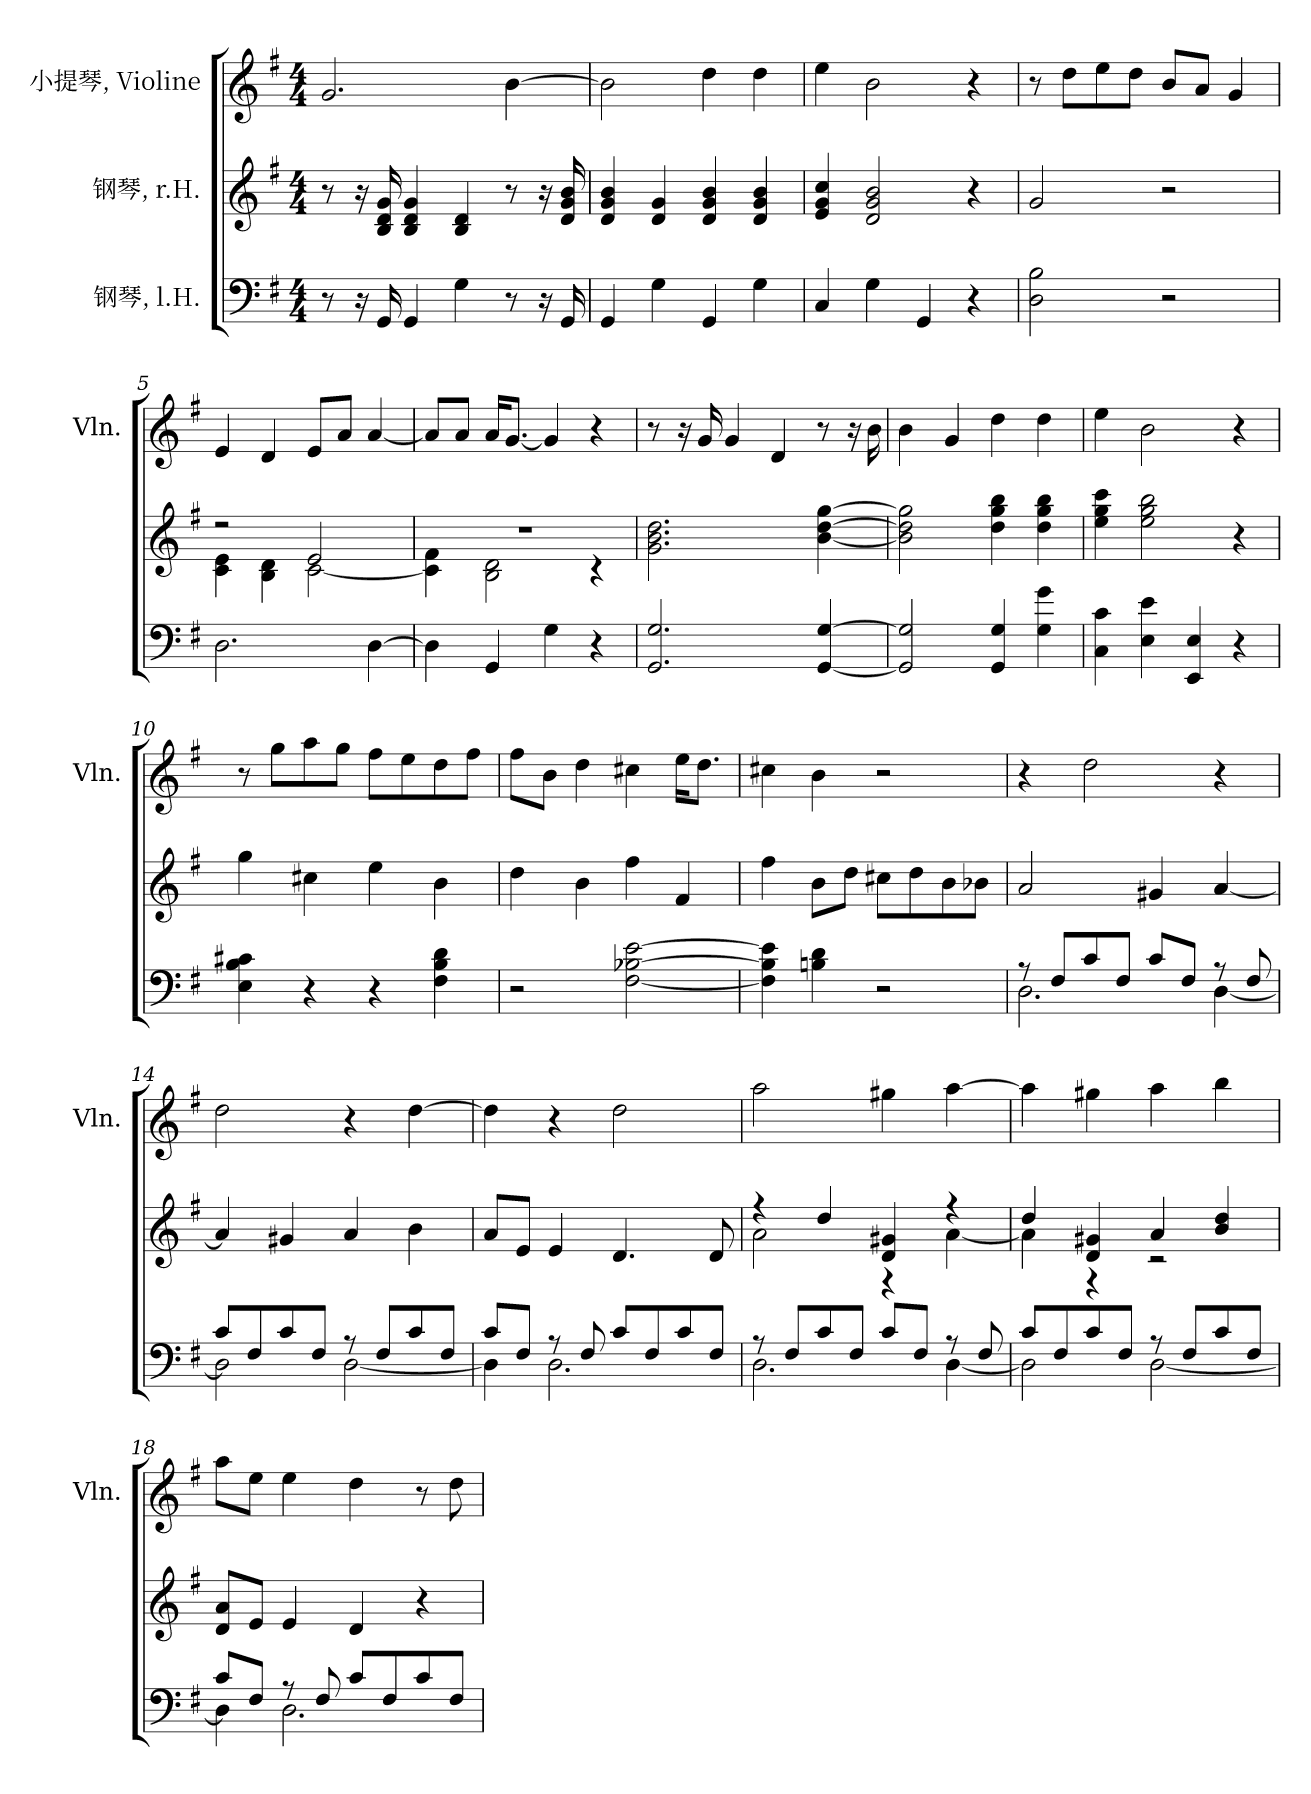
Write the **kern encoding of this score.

**kern	**kern	**kern
*part3	*part2	*part1
*staff3	*staff2	*staff1
*I"钢琴, l.H.	*I"钢琴, r.H.	*I"小提琴, Violine
*	*	*I'Vln.
*clefF4	*clefG2	*clefG2
*k[f#]	*k[f#]	*k[f#]
*M4/4	*M4/4	*M4/4
*MM130	*MM130	*MM130
=1	=1	=1
8r	8r	2.g/
16r	16r	.
16GG/	16B/ 16d/ 16g/	.
4GG/	4B/ 4d/ 4g/	.
4G\	4B/ 4d/	.
8r	8r	[4b\
16r	16r	.
16GG/	16d/ 16g/ 16b/	.
=2	=2	=2
4GG/	4d/ 4g/ 4b/	2b\]
4G\	4d/ 4g/	.
4GG/	4d/ 4g/ 4b/	4dd\
4G\	4d/ 4g/ 4b/	4dd\
=3	=3	=3
4C/	4e/ 4g/ 4cc/	4ee\
4G\	2d/ 2g/ 2b/	2b\
4GG/	.	.
4r	4r	4r
=4	=4	=4
2D\ 2B\	2g/	8r
.	.	8dd\L
.	.	8ee\
.	.	8dd\J
2r	2r	8b/L
.	.	8a/J
.	.	4g/
=5	=5	=5
*	*^	*
2.D\	2r	4c\ 4e\	4e/
.	.	4B\ 4d\	4d/
.	2e/	[2c\	8e/L
.	.	.	8a/J
[4D\	.	.	[4a/
!!LO:LB:g=z
=6	=6	=6	=6
4D\]	1r	4c\] 4f#\	8a/L]
.	.	.	8a/J
4GG/	.	2B\ 2d\	16a/KL
.	.	.	[8.g/J
4G\	.	.	4g/]
4r	.	4r	4r
*	*v	*v	*
=7	=7	=7
2.GG/ 2.G/	2.g\ 2.b\ 2.dd\	8r
.	.	16r
.	.	16g/
.	.	4g/
.	.	4d/
[4GG/ [4G/	[4b\ [4dd\ [4gg\	8r
.	.	16r
.	.	16b\
=8	=8	=8
2GG/] 2G/]	2b\] 2dd\] 2gg\]	4b\
.	.	4g/
4GG/ 4G/	4dd\ 4gg\ 4bb\	4dd\
4G\ 4g\	4dd\ 4gg\ 4bb\	4dd\
=9	=9	=9
4C\ 4c\	4ee\ 4gg\ 4ccc\	4ee\
4E\ 4e\	2ee\ 2gg\ 2bb\	2b\
4EE/ 4E/	.	.
4r	4r	4r
=10	=10	=10
4E\ 4B\ 4c#X\	4gg\	8r
.	.	8gg\L
4r	4cc#X\	8aa\
.	.	8gg\J
4r	4ee\	8ff#\L
.	.	8ee\
4F#\ 4B\ 4d\	4b\	8dd\
.	.	8ff#\J
=11	=11	=11
2r	4dd\	8ff#\L
.	.	8b\J
.	4b\	4dd\
[2F#\ [2B-X\ [2e\	4ff#\	4cc#X\
.	4f#/	16ee\KL
.	.	8.dd\J
!!LO:LB:g=z
=12	=12	=12
4F#\] 4B-\] 4e\]	4ff#\	4cc#X\
4Bn\ 4d\	8b\L	4b\
.	8dd\J	.
2r	8cc#X\L	2r
.	8dd\	.
.	8b\	.
.	8b-X\J	.
=13	=13	=13
*^	*	*
8r	2.D\	2a/	4r
8F#/L	.	.	.
8c/	.	.	2dd\
8F#/J	.	.	.
8c/L	.	4g#X/	.
8F#/J	.	.	.
8r	[4D\	[4a/	4r
8F#/	.	.	.
=14	=14	=14	=14
8c/L	2D\]	4a/]	2dd\
8F#/	.	.	.
8c/	.	4g#X/	.
8F#/J	.	.	.
8r	[2D\	4a/	4r
8F#/L	.	.	.
8c/	.	4b\	[4dd\
8F#/J	.	.	.
=15	=15	=15	=15
8c/L	4D\]	8a/L	4dd\]
8F#/J	.	8e/J	.
8r	2.D\	4e/	4r
8F#/	.	.	.
8c/L	.	4.d/	2dd\
8F#/	.	.	.
8c/	.	.	.
8F#/J	.	8d/	.
!!LO:LB:g=z
=16	=16	=16	=16
*	*	*^	*
8r	2.D\	4r	2a\	2aa\
8F#/L	.	.	.	.
8c/	.	4dd/	.	.
8F#/J	.	.	.	.
8c/L	.	4d/ 4g#X/	4r	4gg#X\
8F#/J	.	.	.	.
8r	[4D\	4r	[4a\	[4aa\
8F#/	.	.	.	.
=17	=17	=17	=17	=17
8c/L	2D\]	4dd/	4a\]	4aa\]
8F#/	.	.	.	.
8c/	.	4d/ 4g#X/	4r	4gg#X\
8F#/J	.	.	.	.
8r	[2D\	4a/	2r	4aa\
8F#/L	.	.	.	.
8c/	.	4b/ 4dd/	.	4bb\
8F#/J	.	.	.	.
*	*	*v	*v	*
=18	=18	=18	=18
8c/L	4D\]	8d/ 8a/L	8aa\L
8F#/J	.	8e/J	8ee\J
8r	2.D\	4e/	4ee\
8F#/	.	.	.
8c/L	.	4d/	4dd\
8F#/	.	.	.
8c/	.	4r	8r
8F#/J	.	.	8dd\
*v	*v	*	*
=	=	=
*-	*-	*-
